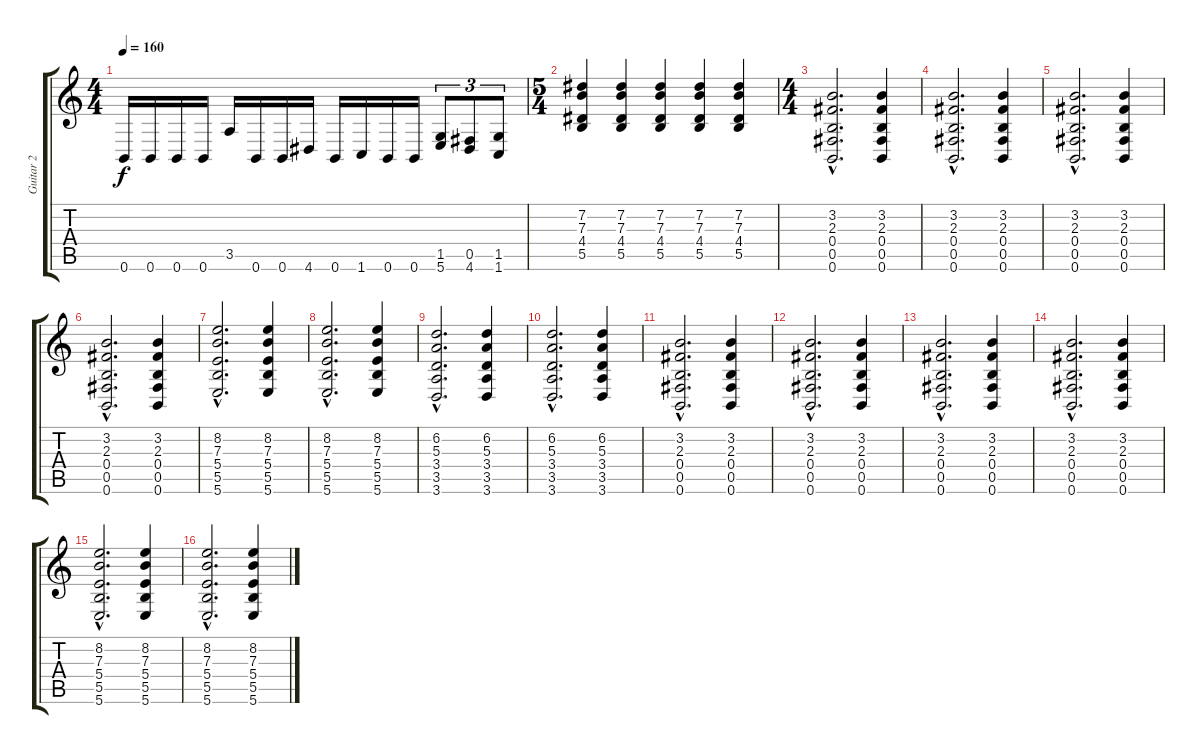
\track ("Guitar 2" "Guitar 2") {instrument distortionguitar}
\staff {score tabs}
\tuning (Db4 Ab3 E3 B2 Gb2 B1) {hide}
\ts (4 4)
\tempo 160
\clef g2
\ks c
0.6.16{dy f} 0.6.16 0.6.16 0.6.16 3.5.16 0.6.16 0.6.16 4.6.16 0.6.16 1.6.16 0.6.16 0.6.16 (1.5 5.6).8{tu (3 2)} (0.5 4.6).8{tu (3 2)} (1.5 1.6).8{tu (3 2)} |
\ts (5 4)
(7.2 7.3 4.4 5.5).4 (7.2 7.3 4.4 5.5).4 (7.2 7.3 4.4 5.5).4 (7.2 7.3 4.4 5.5).4 (7.2 7.3 4.4 5.5).4 |
\ts (4 4)
(3.2{hac} 2.3{hac} 0.4{hac} 0.5{hac} 0.6{hac}).2{d balance 4 instrument distortionguitar} (3.2 2.3 0.4 0.5 0.6).4 |
(3.2{hac} 2.3{hac} 0.4{hac} 0.5{hac} 0.6{hac}).2{d} (3.2 2.3 0.4 0.5 0.6).4 |
(3.2{hac} 2.3{hac} 0.4{hac} 0.5{hac} 0.6{hac}).2{d} (3.2 2.3 0.4 0.5 0.6).4 |
(3.2{hac} 2.3{hac} 0.4{hac} 0.5{hac} 0.6{hac}).2{d} (3.2 2.3 0.4 0.5 0.6).4 |
(8.2{hac} 7.3{hac} 5.4{hac} 5.5{hac} 5.6{hac}).2{d} (8.2 7.3 5.4 5.5 5.6).4 |
(8.2{hac} 7.3{hac} 5.4{hac} 5.5{hac} 5.6{hac}).2{d} (8.2 7.3 5.4 5.5 5.6).4 |
(6.2{hac} 5.3{hac} 3.4{hac} 3.5{hac} 3.6{hac}).2{d} (6.2 5.3 3.4 3.5 3.6).4 |
(6.2{hac} 5.3{hac} 3.4{hac} 3.5{hac} 3.6{hac}).2{d} (6.2 5.3 3.4 3.5 3.6).4 |
(3.2{hac} 2.3{hac} 0.4{hac} 0.5{hac} 0.6{hac}).2{d} (3.2 2.3 0.4 0.5 0.6).4 |
(3.2{hac} 2.3{hac} 0.4{hac} 0.5{hac} 0.6{hac}).2{d} (3.2 2.3 0.4 0.5 0.6).4 |
(3.2{hac} 2.3{hac} 0.4{hac} 0.5{hac} 0.6{hac}).2{d} (3.2 2.3 0.4 0.5 0.6).4 |
(3.2{hac} 2.3{hac} 0.4{hac} 0.5{hac} 0.6{hac}).2{d} (3.2 2.3 0.4 0.5 0.6).4 |
(8.2{hac} 7.3{hac} 5.4{hac} 5.5{hac} 5.6{hac}).2{d} (8.2 7.3 5.4 5.5 5.6).4 |
(8.2{hac} 7.3{hac} 5.4{hac} 5.5{hac} 5.6{hac}).2{d} (8.2 7.3 5.4 5.5 5.6).4
